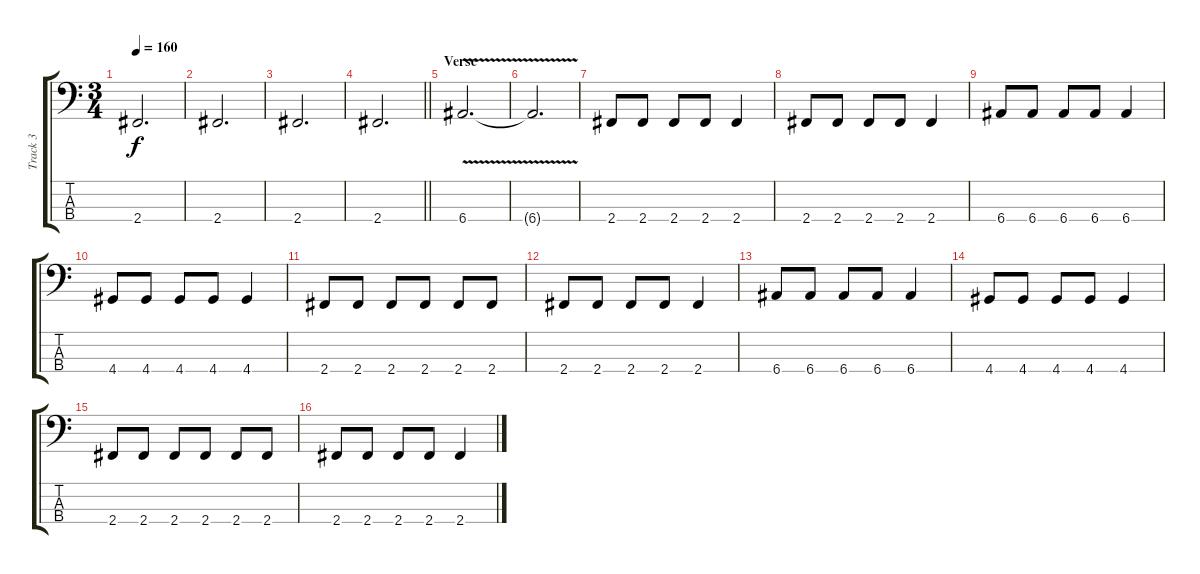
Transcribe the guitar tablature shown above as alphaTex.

\track ("Track 3" "Track 3") {instrument electricbasspick}
\staff {score tabs}
\tuning (G2 D2 A1 E1) {hide}
\ts (3 4)
\tempo 160
\clef f4
\ks c
2.4.2{d dy f} |
2.4.2{d} |
2.4.2{d} |
\barLineRight lightlight
2.4.2{d} |
\section ("" "Verse")
6.4{v}.2{d} |
6.4{t}.2{d} |
2.4.8 2.4.8 2.4.8 2.4.8 2.4.4 |
2.4.8 2.4.8 2.4.8 2.4.8 2.4.4 |
6.4.8 6.4.8 6.4.8 6.4.8 6.4.4 |
4.4.8 4.4.8 4.4.8 4.4.8 4.4.4 |
2.4.8 2.4.8 2.4.8 2.4.8 2.4.8 2.4.8 |
2.4.8 2.4.8 2.4.8 2.4.8 2.4.4 |
6.4.8 6.4.8 6.4.8 6.4.8 6.4.4 |
4.4.8 4.4.8 4.4.8 4.4.8 4.4.4 |
2.4.8 2.4.8 2.4.8 2.4.8 2.4.8 2.4.8 |
2.4.8 2.4.8 2.4.8 2.4.8 2.4.4
